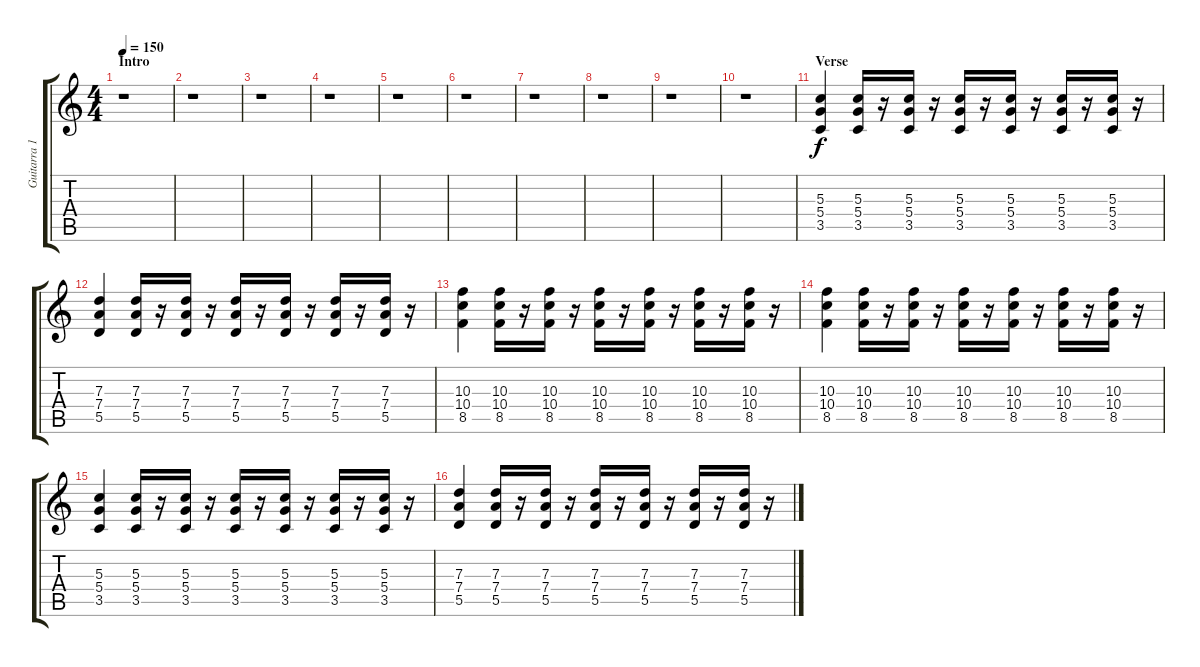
\track ("Guitarra 1 - Mathias" "Guitarra 1") {instrument distortionguitar}
\staff {score tabs}
\tuning (E4 B3 G3 D3 A2 E2) {hide}
\ts (4 4)
\section ("" "Intro")
\tempo 150
\clef g2
\ks c
r.1{dy f instrument distortionguitar} |
r.1 |
r.1 |
r.1 |
r.1 |
r.1 |
r.1 |
r.1 |
r.1 |
r.1 |
\section ("" "Verse")
(5.3 5.4 3.5).4 (5.3 5.4 3.5).16 r.16 (5.3 5.4 3.5).16 r.16 (5.3 5.4 3.5).16 r.16 (5.3 5.4 3.5).16 r.16 (5.3 5.4 3.5).16 r.16 (5.3 5.4 3.5).16 r.16 |
(7.3 7.4 5.5).4 (7.3 7.4 5.5).16 r.16 (7.3 7.4 5.5).16 r.16 (7.3 7.4 5.5).16 r.16 (7.3 7.4 5.5).16 r.16 (7.3 7.4 5.5).16 r.16 (7.3 7.4 5.5).16 r.16 |
(10.3 10.4 8.5).4 (10.3 10.4 8.5).16 r.16 (10.3 10.4 8.5).16 r.16 (10.3 10.4 8.5).16 r.16 (10.3 10.4 8.5).16 r.16 (10.3 10.4 8.5).16 r.16 (10.3 10.4 8.5).16 r.16 |
(10.3 10.4 8.5).4 (10.3 10.4 8.5).16 r.16 (10.3 10.4 8.5).16 r.16 (10.3 10.4 8.5).16 r.16 (10.3 10.4 8.5).16 r.16 (10.3 10.4 8.5).16 r.16 (10.3 10.4 8.5).16 r.16 |
(5.3 5.4 3.5).4 (5.3 5.4 3.5).16 r.16 (5.3 5.4 3.5).16 r.16 (5.3 5.4 3.5).16 r.16 (5.3 5.4 3.5).16 r.16 (5.3 5.4 3.5).16 r.16 (5.3 5.4 3.5).16 r.16 |
(7.3 7.4 5.5).4 (7.3 7.4 5.5).16 r.16 (7.3 7.4 5.5).16 r.16 (7.3 7.4 5.5).16 r.16 (7.3 7.4 5.5).16 r.16 (7.3 7.4 5.5).16 r.16 (7.3 7.4 5.5).16 r.16
